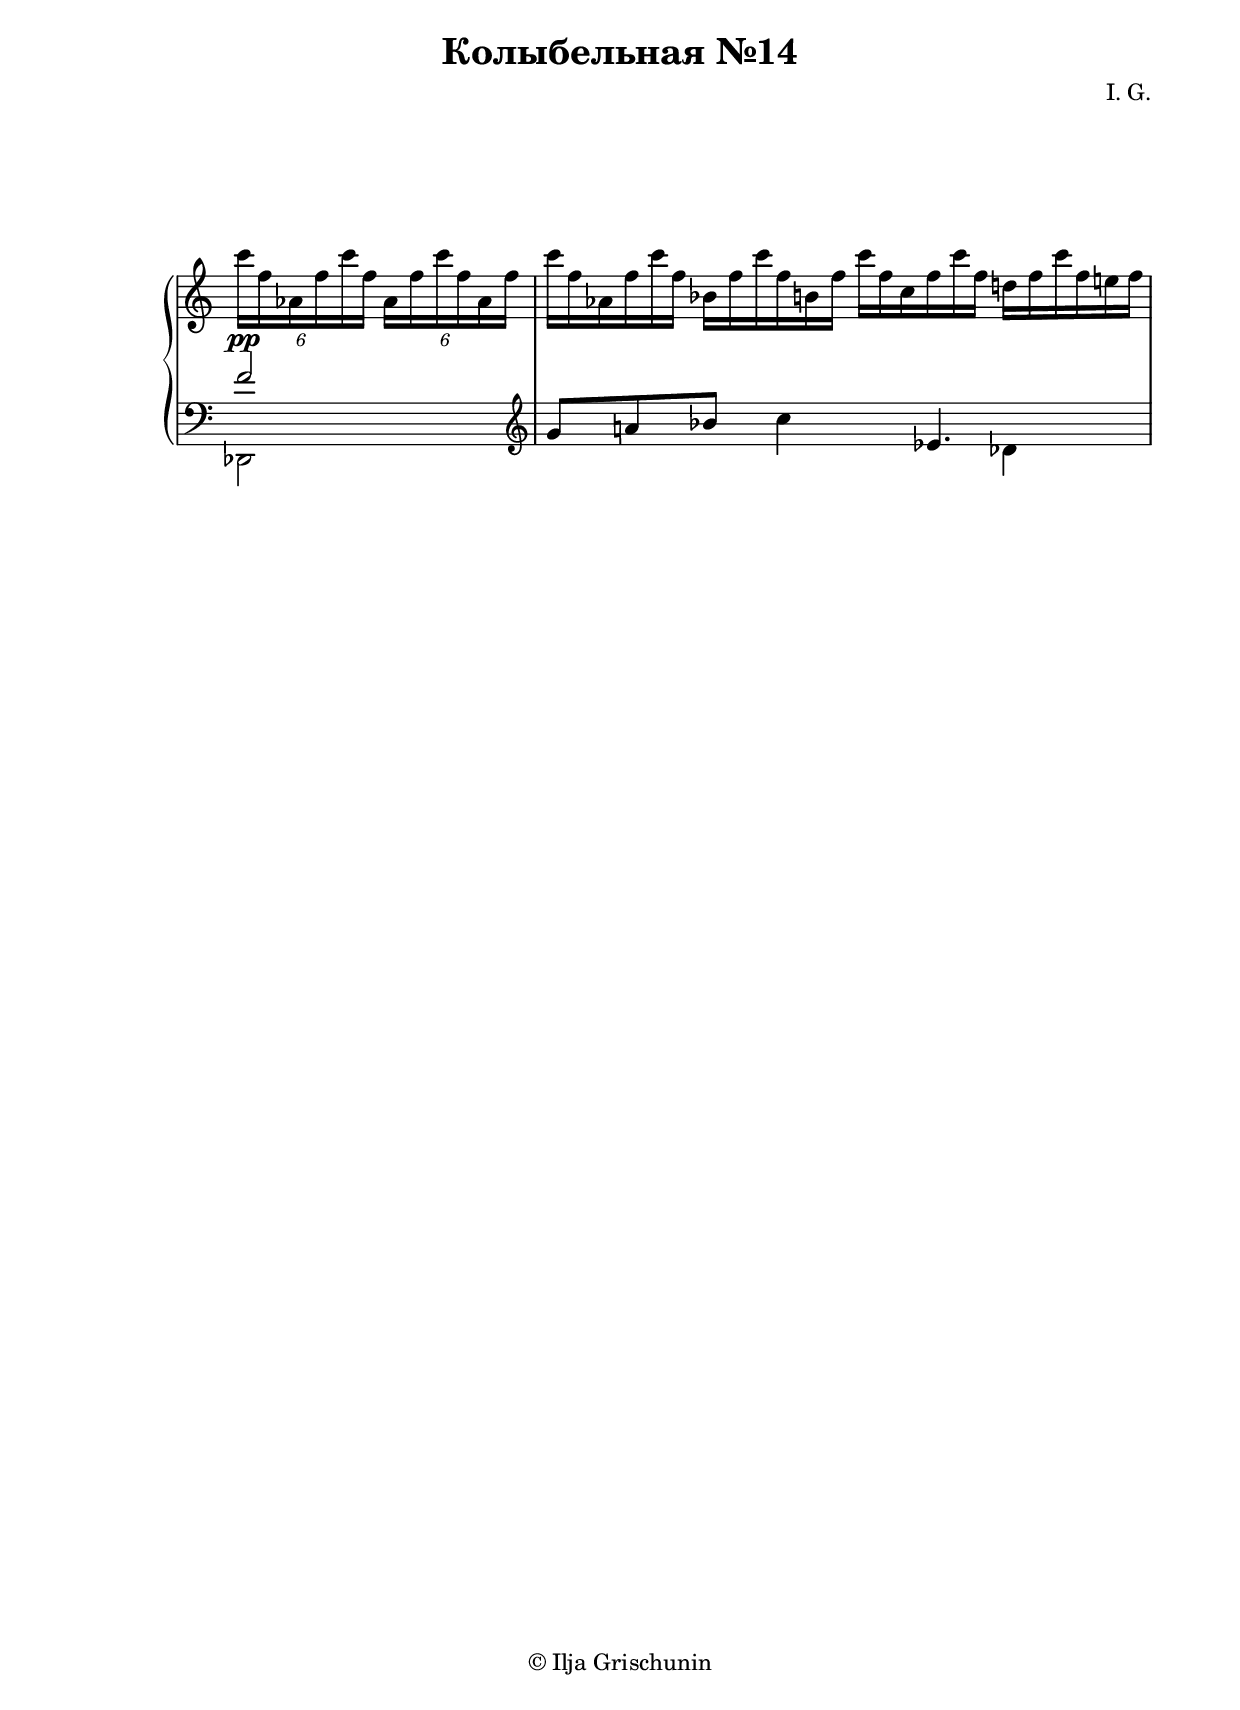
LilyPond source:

\version "2.19.15"

\language "deutsch"

\header {
  title = "Колыбельная №14"
  %meter = "Allegro"
  composer = "I. G."
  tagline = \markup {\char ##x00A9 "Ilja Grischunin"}
}

\paper {
  #(set-paper-size "a4")
  top-system-spacing #'basic-distance = #20
  top-markup-spacing #'basic-distance = #5
  markup-system-spacing #'basic-distance = #25
  system-system-spacing #'basic-distance = #18
  %score-system-spacing #'basic-distance = #40
  %score-markup-spacing #'basic-distance = #25
  last-bottom-spacing #'basic-distance = #20
  left-margin = 15
  right-margin = 15
}

\layout {
  \context {
    \Score
    \remove "Bar_number_engraver"
    %\override StaffGrouper.staff-staff-spacing.padding = #0
    %\override StaffGrouper.staff-staff-spacing.basic-distance = #1
  }
}

\version "2.19.15"

\language "deutsch"

lhBr = \markup {
  \path #0.1 #'((moveto 0 0)(rlineto -1 0)(rlineto 0 -2.5))
}
rhBr = \markup {
  \path #0.1 #'((moveto 0 0)(rlineto 1 0)(rlineto 0 2.25))
}
rhMark = \markup {
  \override #'(font-encoding . latin1) \italic "RH"
}
lhMark = \markup {
  \override #'(font-encoding . latin1) \italic "LH"
}
%%%%%%%%%%% RH %%%%%%%%%%%%
viezehnteRH = \relative {
  \clef treble
  \time 4/4
  \key c \major
  \override Staff.TimeSignature #'stencil = ##f
  \partial 2 \tuplet 6/4 4 {
    c'''16 f, as, f' c' f, as, f' c' f, as, f'
  }
  \omit TupletNumber
  \tuplet 6/4 4 {
    c'16 f, as, f' c' f, b, f' c' f, h, f' c' f, c f c' f, d! f c' f, e! f
  }
  %\bar "|."
}
%%%%%%%% DYNAMIC %%%%%%%%%%
dynamicVierzehn = {
  \override Hairpin.to-barline = ##f
  s1\pp
}
%%%%%%%%%%% LH %%%%%%%%%%%%
viezehnteLH = \relative {
  \clef bass
  \time 4/4
  \key c \major
  %\time 12/16
  %\override Fingering.staff-padding = #'()
  \override Staff.TimeSignature #'stencil = ##f
  \partial 2
  <<
    {
      f'2
    }
    \\
    {
      des,,
    }
  >>
  \clef treble
  g''8 a! b c4 %g
  <<
    {
      es,4.
    }
    \\
    {
      s8 des4
    }
  >>
   
}


\score {
  \new PianoStaff
  \with {
    %\override StaffGrouper.staff-staff-spacing.basic-distance = #20
  }
  <<
    \new Staff = "RH" \viezehnteRH
    \new Dynamics = "Dynamics_pf" \dynamicVierzehn 
    \new Staff = "LH" \viezehnteLH
  >>
}